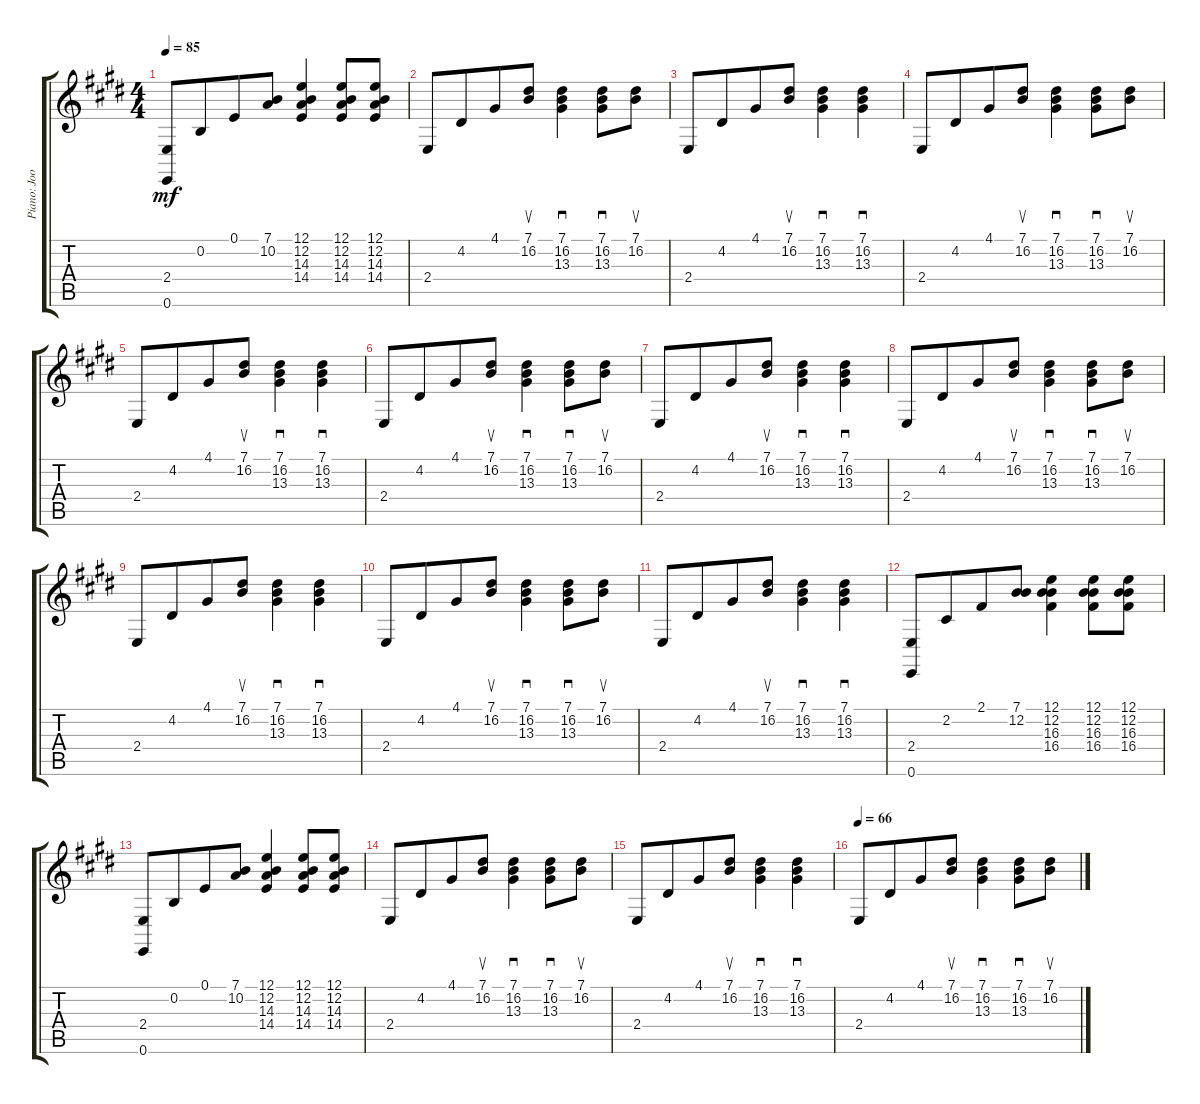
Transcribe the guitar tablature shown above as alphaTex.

\track ("Piano: Jools" "Piano: Joo") {instrument acousticgrandpiano}
\staff {score tabs}
\tuning (E4 B3 G3 D3 A2 E2) {hide}
\ts (4 4)
\tempo 85
\clef g2
\ks e
(2.4 0.6).8{dy mf} 0.2.8{beam merge} 0.1.8 (7.1 10.2).8 (12.1 12.2 14.3 14.4).4 (12.1 12.2 14.3 14.4).8 (12.1 12.2 14.3 14.4).8 |
2.4.8 4.2.8{beam merge} 4.1.8 (7.1 16.2).8{su} (7.1 16.2 13.3).4{sd} (7.1 16.2 13.3).8{sd} (7.1 16.2).8{su} |
2.4.8 4.2.8{beam merge} 4.1.8 (7.1 16.2).8{su} (7.1 16.2 13.3).4{sd} (7.1 16.2 13.3).4{sd} |
2.4.8 4.2.8{beam merge} 4.1.8 (7.1 16.2).8{su} (7.1 16.2 13.3).4{sd} (7.1 16.2 13.3).8{sd} (7.1 16.2).8{su} |
2.4.8 4.2.8{beam merge} 4.1.8 (7.1 16.2).8{su} (7.1 16.2 13.3).4{sd} (7.1 16.2 13.3).4{sd} |
2.4.8 4.2.8{beam merge} 4.1.8 (7.1 16.2).8{su} (7.1 16.2 13.3).4{sd} (7.1 16.2 13.3).8{sd} (7.1 16.2).8{su} |
2.4.8 4.2.8{beam merge} 4.1.8 (7.1 16.2).8{su} (7.1 16.2 13.3).4{sd} (7.1 16.2 13.3).4{sd} |
2.4.8 4.2.8{beam merge} 4.1.8 (7.1 16.2).8{su} (7.1 16.2 13.3).4{sd} (7.1 16.2 13.3).8{sd} (7.1 16.2).8{su} |
2.4.8 4.2.8{beam merge} 4.1.8 (7.1 16.2).8{su} (7.1 16.2 13.3).4{sd} (7.1 16.2 13.3).4{sd} |
2.4.8 4.2.8{beam merge} 4.1.8 (7.1 16.2).8{su} (7.1 16.2 13.3).4{sd} (7.1 16.2 13.3).8{sd} (7.1 16.2).8{su} |
2.4.8 4.2.8{beam merge} 4.1.8 (7.1 16.2).8{su} (7.1 16.2 13.3).4{sd} (7.1 16.2 13.3).4{sd} |
(2.4 0.6).8 2.2.8{beam merge} 2.1.8 (7.1 12.2).8 (12.1 12.2 16.3 16.4).4 (12.1 12.2 16.3 16.4).8 (12.1 12.2 16.3 16.4).8 |
(2.4 0.6).8 0.2.8{beam merge} 0.1.8 (7.1 10.2).8 (12.1 12.2 14.3 14.4).4 (12.1 12.2 14.3 14.4).8 (12.1 12.2 14.3 14.4).8 |
2.4.8 4.2.8{beam merge} 4.1.8 (7.1 16.2).8{su} (7.1 16.2 13.3).4{sd} (7.1 16.2 13.3).8{sd} (7.1 16.2).8{su} |
2.4.8 4.2.8{beam merge} 4.1.8 (7.1 16.2).8{su} (7.1 16.2 13.3).4{sd} (7.1 16.2 13.3).4{sd} |
\tempo 66
2.4.8 4.2.8{beam merge} 4.1.8 (7.1 16.2).8{su} (7.1 16.2 13.3).4{sd} (7.1 16.2 13.3).8{sd} (7.1 16.2).8{su}
